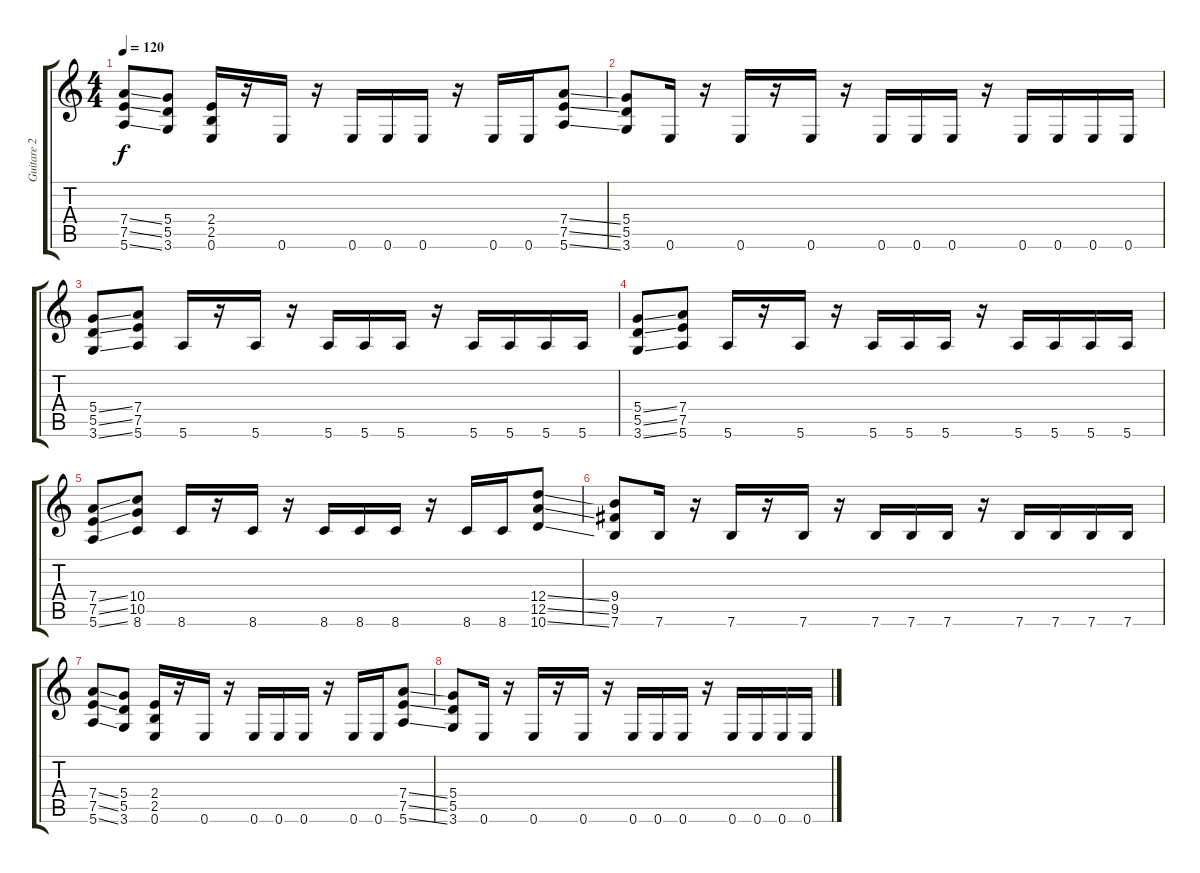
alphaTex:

\track ("Guitare 2" "Guitare 2") {instrument distortionguitar}
\staff {score tabs}
\tuning (E4 B3 G3 D3 A2 E2) {hide}
\ts (4 4)
\tempo 120
\clef g2
\ks c
(7.4{ss} 7.5{ss} 5.6{ss}).8{dy f} (5.4 5.5 3.6).8 (2.4 2.5 0.6).16 r.16 0.6.16 r.16 0.6.16 0.6.16 0.6.16 r.16 0.6.16 0.6.16 (7.4{ss} 7.5{ss} 5.6{ss}).8 |
(5.4 5.5 3.6).8 0.6.16 r.16 0.6.16 r.16 0.6.16 r.16 0.6.16 0.6.16 0.6.16 r.16 0.6.16 0.6.16 0.6.16 0.6.16 |
(5.4{ss} 5.5{ss} 3.6{ss}).8 (7.4 7.5 5.6).8 5.6.16 r.16 5.6.16 r.16 5.6.16 5.6.16 5.6.16 r.16 5.6.16 5.6.16 5.6.16 5.6.16 |
(5.4{ss} 5.5{ss} 3.6{ss}).8 (7.4 7.5 5.6).8 5.6.16 r.16 5.6.16 r.16 5.6.16 5.6.16 5.6.16 r.16 5.6.16 5.6.16 5.6.16 5.6.16 |
(7.4{ss} 7.5{ss} 5.6{ss}).8 (10.4 10.5 8.6).8 8.6.16 r.16 8.6.16 r.16 8.6.16 8.6.16 8.6.16 r.16 8.6.16 8.6.16 (12.4{ss} 12.5{ss} 10.6{ss}).8 |
(9.4 9.5 7.6).8 7.6.16 r.16 7.6.16 r.16 7.6.16 r.16 7.6.16 7.6.16 7.6.16 r.16 7.6.16 7.6.16 7.6.16 7.6.16 |
(7.4{ss} 7.5{ss} 5.6{ss}).8 (5.4 5.5 3.6).8 (2.4 2.5 0.6).16 r.16 0.6.16 r.16 0.6.16 0.6.16 0.6.16 r.16 0.6.16 0.6.16 (7.4{ss} 7.5{ss} 5.6{ss}).8 |
(5.4 5.5 3.6).8 0.6.16 r.16 0.6.16 r.16 0.6.16 r.16 0.6.16 0.6.16 0.6.16 r.16 0.6.16 0.6.16 0.6.16 0.6.16
